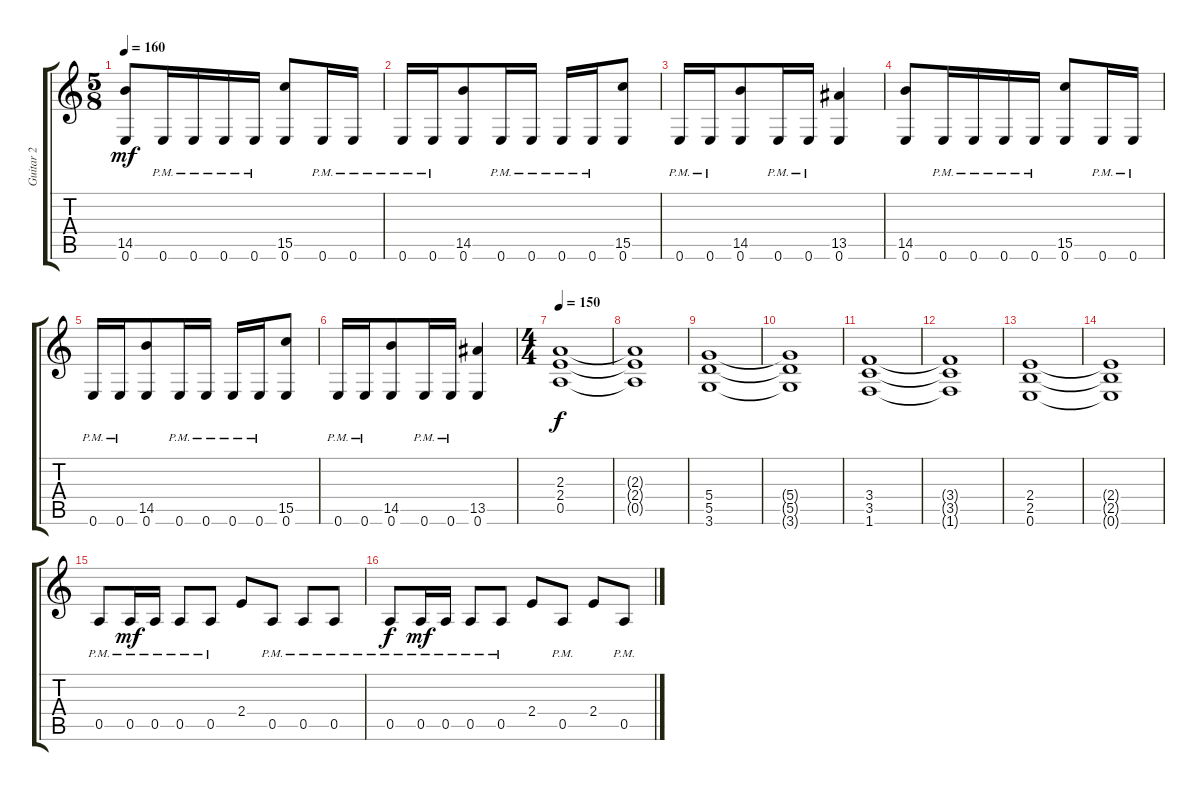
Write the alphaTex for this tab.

\track ("Guitar 2" "Guitar 2") {instrument distortionguitar}
\staff {score tabs}
\tuning (E4 B3 G3 D3 A2 E2) {hide}
\ts (5 8)
\tempo 160
\clef g2
\ks c
(14.5 0.6).8{dy mf} 0.6{pm}.16 0.6{pm}.16 0.6{pm}.16 0.6{pm}.16 (15.5 0.6).8 0.6{pm}.16 0.6{pm}.16 |
0.6{pm}.16 0.6{pm}.16 (14.5 0.6).8 0.6{pm}.16 0.6{pm}.16 0.6{pm}.16 0.6{pm}.16 (15.5 0.6).8 |
0.6{pm}.16 0.6{pm}.16 (14.5 0.6).8 0.6{pm}.16 0.6{pm}.16 (13.5 0.6).4 |
(14.5 0.6).8 0.6{pm}.16 0.6{pm}.16 0.6{pm}.16 0.6{pm}.16 (15.5 0.6).8 0.6{pm}.16 0.6{pm}.16 |
0.6{pm}.16 0.6{pm}.16 (14.5 0.6).8 0.6{pm}.16 0.6{pm}.16 0.6{pm}.16 0.6{pm}.16 (15.5 0.6).8 |
0.6{pm}.16 0.6{pm}.16 (14.5 0.6).8 0.6{pm}.16 0.6{pm}.16 (13.5 0.6).4 |
\ts (4 4)
\tempo 150
(2.3 2.4 0.5).1{dy f} |
(2.3{t} 2.4{t} 0.5{t}).1 |
(5.4 5.5 3.6).1 |
(5.4{t} 5.5{t} 3.6{t}).1 |
(3.4 3.5 1.6).1 |
(3.4{t} 3.5{t} 1.6{t}).1 |
(2.4 2.5 0.6).1 |
(2.4{t} 2.5{t} 0.6{t}).1 |
0.5{pm}.8 0.5{pm}.16{dy mf} 0.5{pm}.16 0.5{pm}.8 0.5{pm}.8 2.4.8 0.5{pm}.8 0.5{pm}.8 0.5{pm}.8 |
0.5{pm}.8{dy f} 0.5{pm}.16{dy mf} 0.5{pm}.16 0.5{pm}.8 0.5{pm}.8 2.4.8 0.5{pm}.8 2.4.8 0.5{pm}.8
